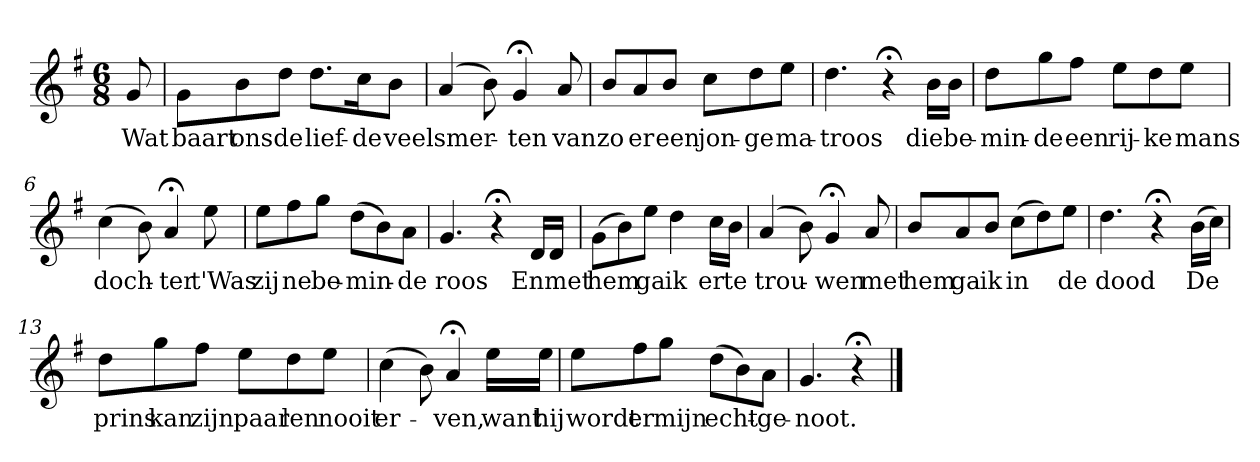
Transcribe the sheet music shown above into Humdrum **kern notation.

**kern	**text
*part1	*part1
*staff1	*staff1
*k[f#]	*
*G:	*
*M6/8	*
*MM120	*
=	=
8g	Wat
=1	=1
8gL	baart
8b	ons
8ddJ	de
8.ddL	lief-
16ccK	-de
8bJ	veel
=2	=2
(4a	smer-
8b)	.
4g;<	-ten
8a	van
=3	=3
8bL	zo
8a	er
8bJ	een
8ccL	jon-
8dd	-ge
8eeJ	ma-
=4	=4
4.dd	-troos
4r;<	.
16bLL	die
16bJJ	be-
=5	=5
8ddL	-min-
8gg	-de
8ff#J	een
8eeL	rij-
8dd	-ke
8eeJ	mans
=6	=6
(4cc	doch-
8b)	.
4a;<	-ter
8ee	t'Was
=7	=7
8eeL	zij
8ff#	ne
8ggJ	be-
(8ddL	-min-
8b)	.
8aJ	-de
=8	=8
4.g	roos
4r;<	.
16dLL	En
16dJJ	met
=9	=9
(8gL	hem
8b)	.
8eeJ	ga
4dd	ik
16ccLL	er
16bJJ	te
=10	=10
(4a	trou-
8b)	.
4g;<	-wen
8a	met
=11	=11
8bL	hem
8a	ga
8bJ	ik
(8ccL	in
8dd)	.
8eeJ	de
=12	=12
4.dd	dood
4r;<	.
(16bLL	De
16ccJJ)	.
=13	=13
8ddL	prins
8gg	kan
8ff#J	zijn
8eeL	paar
8dd	len
8eeJ	nooit
=14	=14
(4cc	er-
8b)	.
4a;<	-ven,
16eeLL	want
16eeJJ	hij
=15	=15
8eeL	wordt
8ff#	er
8ggJ	mijn
(8ddL	echt-
8b)	.
8aJ	-ge-
=16	=16
4.g	-noot.
4r;<	.
==	==
*-	*-
